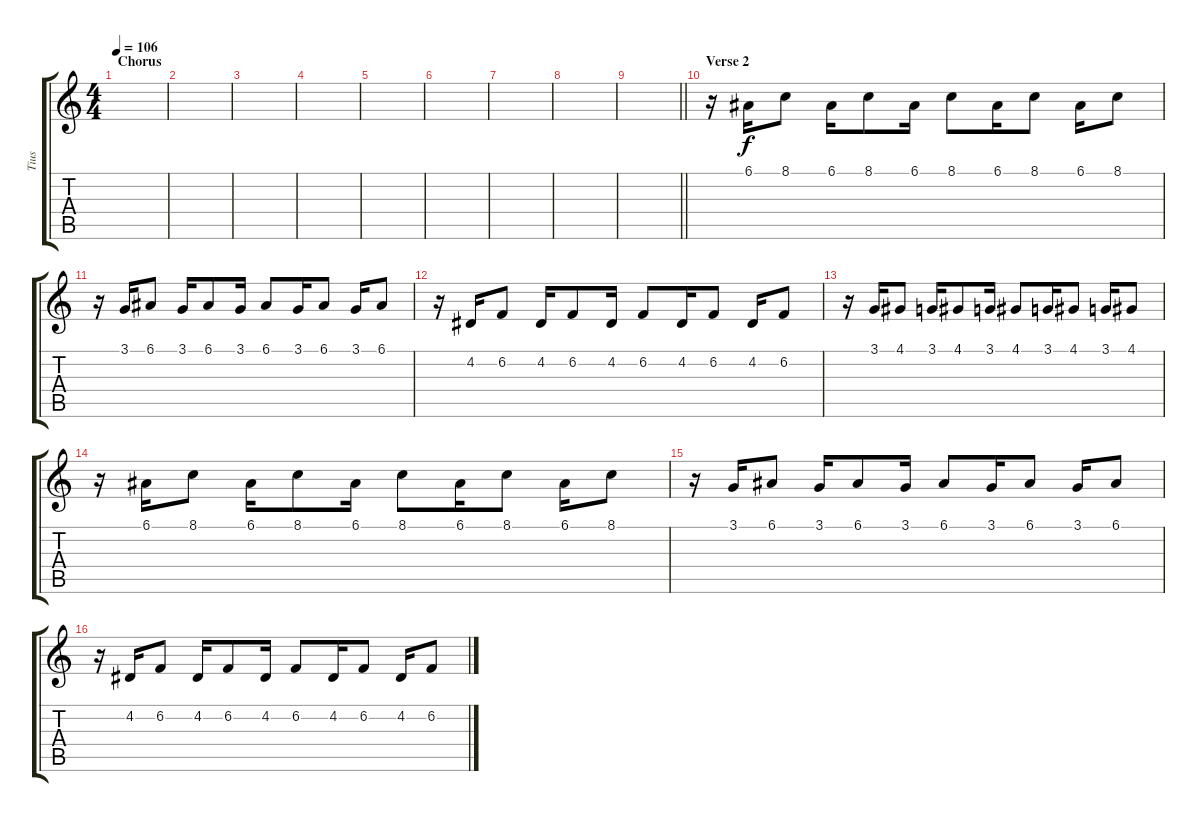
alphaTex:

\track ("Tius" "Tius") {instrument pad1newage}
\staff {score tabs}
\tuning (E4 B3 G3 D3 A2 E2) {hide}
\ts (4 4)
\section ("" "Chorus")
\tempo 106
\clef g2
\ks c
|
|
|
|
|
|
|
|
\barLineRight lightlight
|
\section ("" "Verse 2")
r.16 6.1.16 8.1.8 6.1.16 8.1.8 6.1.16 8.1.8 6.1.16 8.1.8 6.1.16 8.1.8 |
r.16 3.1.16 6.1.8 3.1.16 6.1.8 3.1.16 6.1.8 3.1.16 6.1.8 3.1.16 6.1.8 |
r.16 4.2.16 6.2.8 4.2.16 6.2.8 4.2.16 6.2.8 4.2.16 6.2.8 4.2.16 6.2.8 |
r.16 3.1.16 4.1.8 3.1.16 4.1.8 3.1.16 4.1.8 3.1.16 4.1.8 3.1.16 4.1.8 |
r.16 6.1.16 8.1.8 6.1.16 8.1.8 6.1.16 8.1.8 6.1.16 8.1.8 6.1.16 8.1.8 |
r.16 3.1.16 6.1.8 3.1.16 6.1.8 3.1.16 6.1.8 3.1.16 6.1.8 3.1.16 6.1.8 |
r.16 4.2.16 6.2.8 4.2.16 6.2.8 4.2.16 6.2.8 4.2.16 6.2.8 4.2.16 6.2.8
